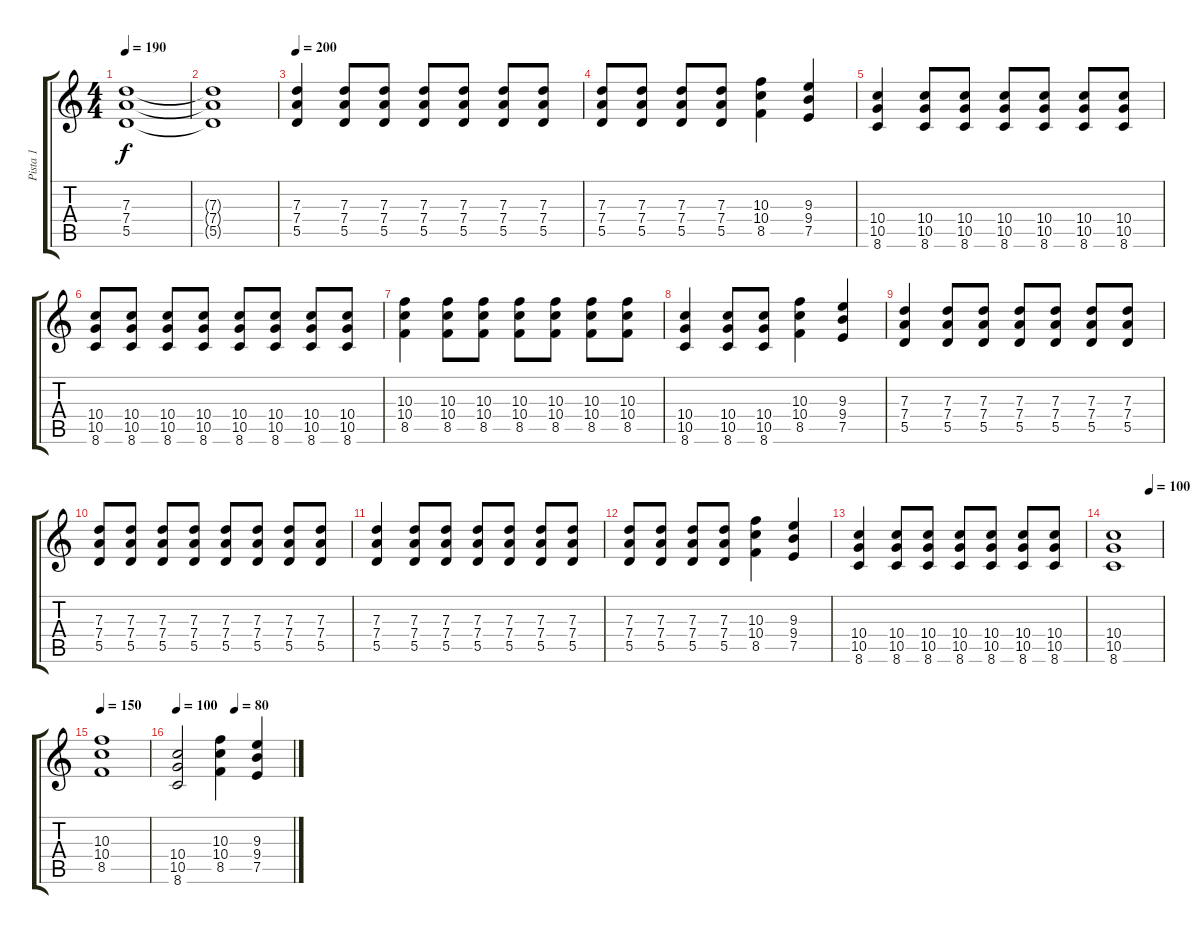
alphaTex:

\track ("Pista 1" "Pista 1") {instrument distortionguitar}
\staff {score tabs}
\tuning (E4 B3 G3 D3 A2 E2) {hide}
\ts (4 4)
\tempo 190
\clef g2
\ks c
(7.3 7.4 5.5).1{dy f} |
(7.3{t} 7.4{t} 5.5{t}).1 |
\tempo 200
(7.3 7.4 5.5).4 (7.3 7.4 5.5).8 (7.3 7.4 5.5).8 (7.3 7.4 5.5).8 (7.3 7.4 5.5).8 (7.3 7.4 5.5).8 (7.3 7.4 5.5).8 |
(7.3 7.4 5.5).8 (7.3 7.4 5.5).8 (7.3 7.4 5.5).8 (7.3 7.4 5.5).8 (10.3 10.4 8.5).4 (9.3 9.4 7.5).4 |
(10.4 10.5 8.6).4 (10.4 10.5 8.6).8 (10.4 10.5 8.6).8 (10.4 10.5 8.6).8 (10.4 10.5 8.6).8 (10.4 10.5 8.6).8 (10.4 10.5 8.6).8 |
(10.4 10.5 8.6).8 (10.4 10.5 8.6).8 (10.4 10.5 8.6).8 (10.4 10.5 8.6).8 (10.4 10.5 8.6).8 (10.4 10.5 8.6).8 (10.4 10.5 8.6).8 (10.4 10.5 8.6).8 |
(10.3 10.4 8.5).4 (10.3 10.4 8.5).8 (10.3 10.4 8.5).8 (10.3 10.4 8.5).8 (10.3 10.4 8.5).8 (10.3 10.4 8.5).8 (10.3 10.4 8.5).8 |
(10.4 10.5 8.6).4 (10.4 10.5 8.6).8 (10.4 10.5 8.6).8 (10.3 10.4 8.5).4 (9.3 9.4 7.5).4 |
(7.3 7.4 5.5).4 (7.3 7.4 5.5).8 (7.3 7.4 5.5).8 (7.3 7.4 5.5).8 (7.3 7.4 5.5).8 (7.3 7.4 5.5).8 (7.3 7.4 5.5).8 |
(7.3 7.4 5.5).8 (7.3 7.4 5.5).8 (7.3 7.4 5.5).8 (7.3 7.4 5.5).8 (7.3 7.4 5.5).8 (7.3 7.4 5.5).8 (7.3 7.4 5.5).8 (7.3 7.4 5.5).8 |
(7.3 7.4 5.5).4 (7.3 7.4 5.5).8 (7.3 7.4 5.5).8 (7.3 7.4 5.5).8 (7.3 7.4 5.5).8 (7.3 7.4 5.5).8 (7.3 7.4 5.5).8 |
(7.3 7.4 5.5).8 (7.3 7.4 5.5).8 (7.3 7.4 5.5).8 (7.3 7.4 5.5).8 (10.3 10.4 8.5).4 (9.3 9.4 7.5).4 |
(10.4 10.5 8.6).4 (10.4 10.5 8.6).8 (10.4 10.5 8.6).8 (10.4 10.5 8.6).8 (10.4 10.5 8.6).8 (10.4 10.5 8.6).8 (10.4 10.5 8.6).8 |
\tempo (100 0.75)
(10.4 10.5 8.6).1 |
\tempo 150
(10.3 10.4 8.5).1 |
\tempo 100
\tempo (80 0.5)
(10.4 10.5 8.6).2 (10.3 10.4 8.5).4 (9.3 9.4 7.5).4
